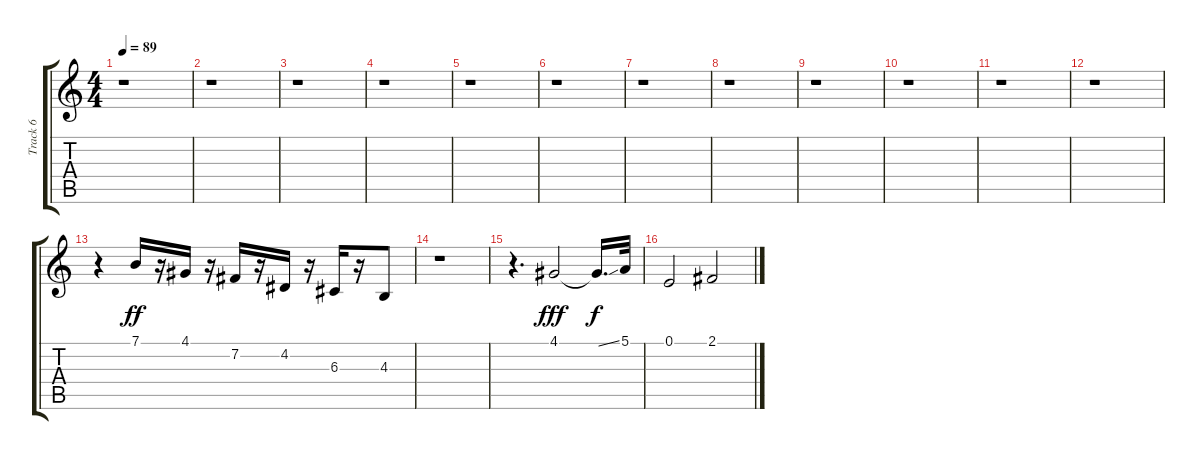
\track ("Track 6" "Track 6") {instrument piccolo}
\staff {score tabs}
\tuning (E4 B3 G3 D3 A2 E2) {hide}
\ts (4 4)
\tempo 89
\clef g2
\ks c
r.1{dy ff} |
r.1 |
r.1 |
r.1 |
r.1 |
r.1 |
r.1 |
r.1 |
r.1 |
r.1 |
r.1 |
r.1 |
r.4 7.1.16 r.16 4.1.16 r.16 7.2.16 r.16 4.2.16 r.16 6.3.16 r.16 4.3.8{volume 5} |
r.1 |
r.4{d volume 9} 4.1.2{dy fff} 4.1{ss t}.16{d dy f} 5.1.32 |
0.1.2 2.1.2
